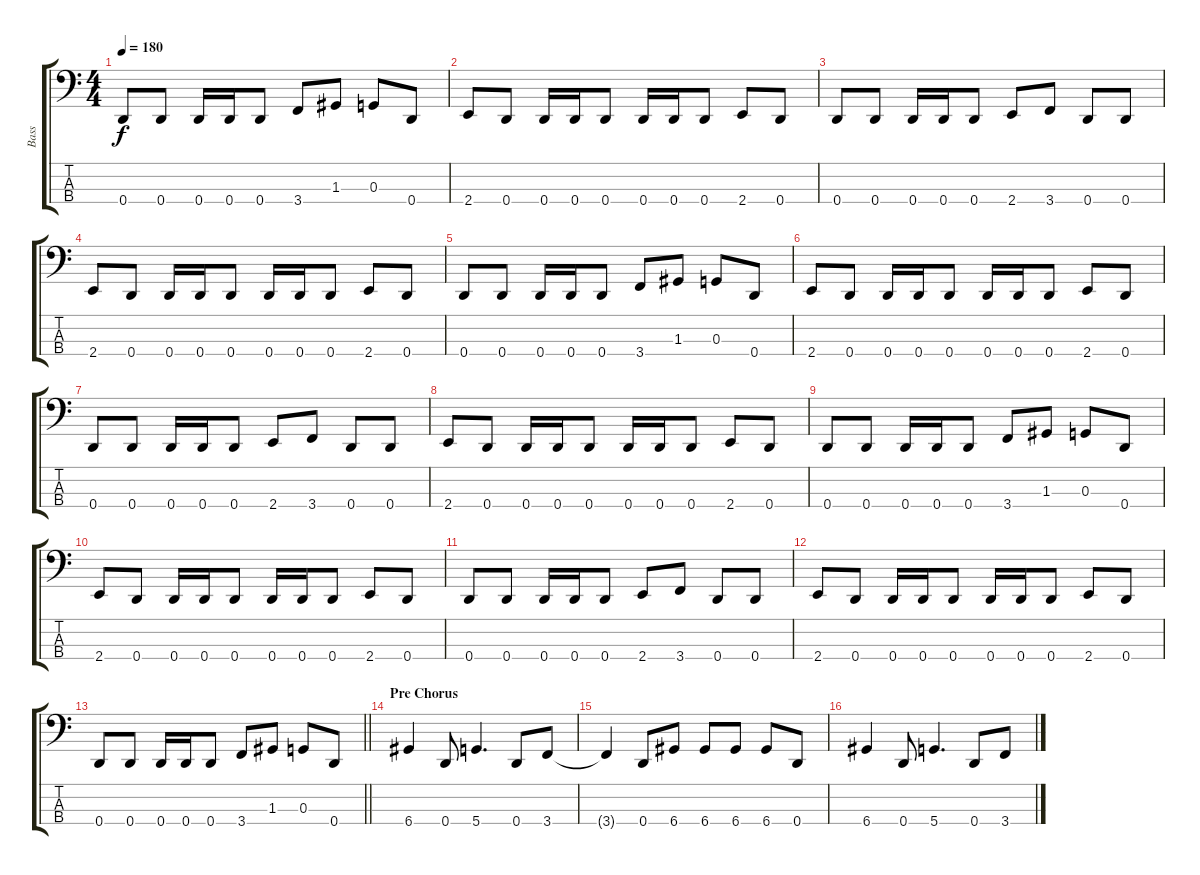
\track ("Bass" "Bass") {instrument electricbasspick}
\staff {score tabs}
\tuning (F2 C2 G1 D1) {hide}
\ts (4 4)
\tempo 180
\clef f4
\ks c
0.4.8{dy f} 0.4.8 0.4.16 0.4.16 0.4.8 3.4.8 1.3.8 0.3.8 0.4.8 |
2.4.8 0.4.8 0.4.16 0.4.16 0.4.8 0.4.16 0.4.16 0.4.8 2.4.8 0.4.8 |
0.4.8 0.4.8 0.4.16 0.4.16 0.4.8 2.4.8 3.4.8 0.4.8 0.4.8 |
2.4.8 0.4.8 0.4.16 0.4.16 0.4.8 0.4.16 0.4.16 0.4.8 2.4.8 0.4.8 |
0.4.8 0.4.8 0.4.16 0.4.16 0.4.8 3.4.8 1.3.8 0.3.8 0.4.8 |
2.4.8 0.4.8 0.4.16 0.4.16 0.4.8 0.4.16 0.4.16 0.4.8 2.4.8 0.4.8 |
0.4.8 0.4.8 0.4.16 0.4.16 0.4.8 2.4.8 3.4.8 0.4.8 0.4.8 |
2.4.8 0.4.8 0.4.16 0.4.16 0.4.8 0.4.16 0.4.16 0.4.8 2.4.8 0.4.8 |
0.4.8 0.4.8 0.4.16 0.4.16 0.4.8 3.4.8 1.3.8 0.3.8 0.4.8 |
2.4.8 0.4.8 0.4.16 0.4.16 0.4.8 0.4.16 0.4.16 0.4.8 2.4.8 0.4.8 |
0.4.8 0.4.8 0.4.16 0.4.16 0.4.8 2.4.8 3.4.8 0.4.8 0.4.8 |
2.4.8 0.4.8 0.4.16 0.4.16 0.4.8 0.4.16 0.4.16 0.4.8 2.4.8 0.4.8 |
\barLineRight lightlight
0.4.8 0.4.8 0.4.16 0.4.16 0.4.8 3.4.8 1.3.8 0.3.8 0.4.8 |
\section ("" "Pre Chorus")
6.4.4 0.4.8 5.4.4{d} 0.4.8 3.4.8 |
3.4{t}.4 0.4.8 6.4.8 6.4.8 6.4.8 6.4.8 0.4.8 |
6.4.4 0.4.8 5.4.4{d} 0.4.8 3.4.8
